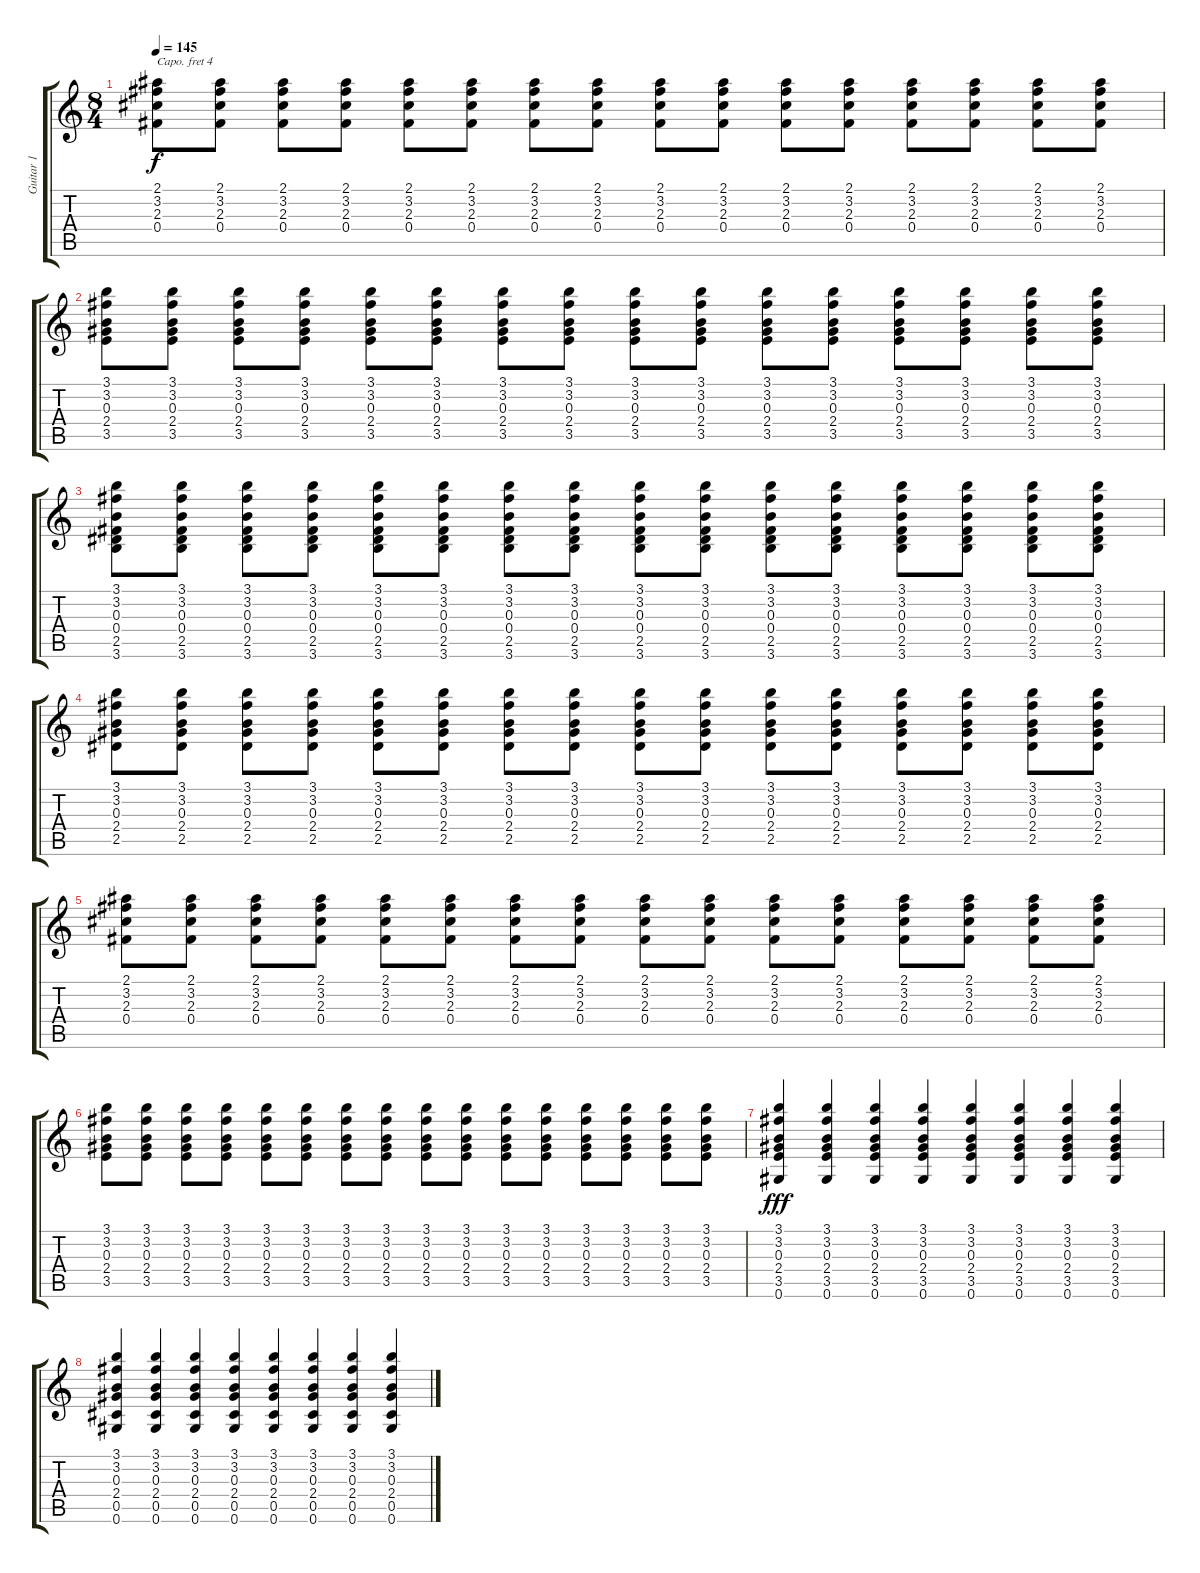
\track ("Guitar 1" "Guitar 1") {instrument electricguitarjazz}
\staff {score tabs}
\capo 4
\tuning (E4 B3 G3 D3 A2 E2) {hide}
\ts (8 4)
\tempo 145
\clef g2
\ks c
(2.1 3.2 2.3 0.4).8{dy f} (2.1 3.2 2.3 0.4).8 (2.1 3.2 2.3 0.4).8 (2.1 3.2 2.3 0.4).8 (2.1 3.2 2.3 0.4).8 (2.1 3.2 2.3 0.4).8 (2.1 3.2 2.3 0.4).8 (2.1 3.2 2.3 0.4).8 (2.1 3.2 2.3 0.4).8 (2.1 3.2 2.3 0.4).8 (2.1 3.2 2.3 0.4).8 (2.1 3.2 2.3 0.4).8 (2.1 3.2 2.3 0.4).8 (2.1 3.2 2.3 0.4).8 (2.1 3.2 2.3 0.4).8 (2.1 3.2 2.3 0.4).8 |
(3.1 3.2 0.3 2.4 3.5).8 (3.1 3.2 0.3 2.4 3.5).8 (3.1 3.2 0.3 2.4 3.5).8 (3.1 3.2 0.3 2.4 3.5).8 (3.1 3.2 0.3 2.4 3.5).8 (3.1 3.2 0.3 2.4 3.5).8 (3.1 3.2 0.3 2.4 3.5).8 (3.1 3.2 0.3 2.4 3.5).8 (3.1 3.2 0.3 2.4 3.5).8 (3.1 3.2 0.3 2.4 3.5).8 (3.1 3.2 0.3 2.4 3.5).8 (3.1 3.2 0.3 2.4 3.5).8 (3.1 3.2 0.3 2.4 3.5).8 (3.1 3.2 0.3 2.4 3.5).8 (3.1 3.2 0.3 2.4 3.5).8 (3.1 3.2 0.3 2.4 3.5).8 |
(3.1 3.2 0.3 0.4 2.5 3.6).8 (3.1 3.2 0.3 0.4 2.5 3.6).8 (3.1 3.2 0.3 0.4 2.5 3.6).8 (3.1 3.2 0.3 0.4 2.5 3.6).8 (3.1 3.2 0.3 0.4 2.5 3.6).8 (3.1 3.2 0.3 0.4 2.5 3.6).8 (3.1 3.2 0.3 0.4 2.5 3.6).8 (3.1 3.2 0.3 0.4 2.5 3.6).8 (3.1 3.2 0.3 0.4 2.5 3.6).8 (3.1 3.2 0.3 0.4 2.5 3.6).8 (3.1 3.2 0.3 0.4 2.5 3.6).8 (3.1 3.2 0.3 0.4 2.5 3.6).8 (3.1 3.2 0.3 0.4 2.5 3.6).8 (3.1 3.2 0.3 0.4 2.5 3.6).8 (3.1 3.2 0.3 0.4 2.5 3.6).8 (3.1 3.2 0.3 0.4 2.5 3.6).8 |
(3.1 3.2 0.3 2.4 2.5).8 (3.1 3.2 0.3 2.4 2.5).8 (3.1 3.2 0.3 2.4 2.5).8 (3.1 3.2 0.3 2.4 2.5).8 (3.1 3.2 0.3 2.4 2.5).8 (3.1 3.2 0.3 2.4 2.5).8 (3.1 3.2 0.3 2.4 2.5).8 (3.1 3.2 0.3 2.4 2.5).8 (3.1 3.2 0.3 2.4 2.5).8 (3.1 3.2 0.3 2.4 2.5).8 (3.1 3.2 0.3 2.4 2.5).8 (3.1 3.2 0.3 2.4 2.5).8 (3.1 3.2 0.3 2.4 2.5).8 (3.1 3.2 0.3 2.4 2.5).8 (3.1 3.2 0.3 2.4 2.5).8 (3.1 3.2 0.3 2.4 2.5).8 |
(2.1 3.2 2.3 0.4).8 (2.1 3.2 2.3 0.4).8 (2.1 3.2 2.3 0.4).8 (2.1 3.2 2.3 0.4).8 (2.1 3.2 2.3 0.4).8 (2.1 3.2 2.3 0.4).8 (2.1 3.2 2.3 0.4).8 (2.1 3.2 2.3 0.4).8 (2.1 3.2 2.3 0.4).8 (2.1 3.2 2.3 0.4).8 (2.1 3.2 2.3 0.4).8 (2.1 3.2 2.3 0.4).8 (2.1 3.2 2.3 0.4).8 (2.1 3.2 2.3 0.4).8 (2.1 3.2 2.3 0.4).8 (2.1 3.2 2.3 0.4).8 |
(3.1 3.2 0.3 2.4 3.5).8 (3.1 3.2 0.3 2.4 3.5).8 (3.1 3.2 0.3 2.4 3.5).8 (3.1 3.2 0.3 2.4 3.5).8 (3.1 3.2 0.3 2.4 3.5).8 (3.1 3.2 0.3 2.4 3.5).8 (3.1 3.2 0.3 2.4 3.5).8 (3.1 3.2 0.3 2.4 3.5).8 (3.1 3.2 0.3 2.4 3.5).8 (3.1 3.2 0.3 2.4 3.5).8 (3.1 3.2 0.3 2.4 3.5).8 (3.1 3.2 0.3 2.4 3.5).8 (3.1 3.2 0.3 2.4 3.5).8 (3.1 3.2 0.3 2.4 3.5).8 (3.1 3.2 0.3 2.4 3.5).8 (3.1 3.2 0.3 2.4 3.5).8 |
(3.1 3.2 0.3 2.4 3.5 0.6).4{dy fff} (3.1 3.2 0.3 2.4 3.5 0.6).4 (3.1 3.2 0.3 2.4 3.5 0.6).4 (3.1 3.2 0.3 2.4 3.5 0.6).4 (3.1 3.2 0.3 2.4 3.5 0.6).4 (3.1 3.2 0.3 2.4 3.5 0.6).4 (3.1 3.2 0.3 2.4 3.5 0.6).4 (3.1 3.2 0.3 2.4 3.5 0.6).4 |
(3.1 3.2 0.3 2.4 0.5 0.6).4 (3.1 3.2 0.3 2.4 0.5 0.6).4 (3.1 3.2 0.3 2.4 0.5 0.6).4 (3.1 3.2 0.3 2.4 0.5 0.6).4 (3.1 3.2 0.3 2.4 0.5 0.6).4 (3.1 3.2 0.3 2.4 0.5 0.6).4 (3.1 3.2 0.3 2.4 0.5 0.6).4 (3.1 3.2 0.3 2.4 0.5 0.6).4
